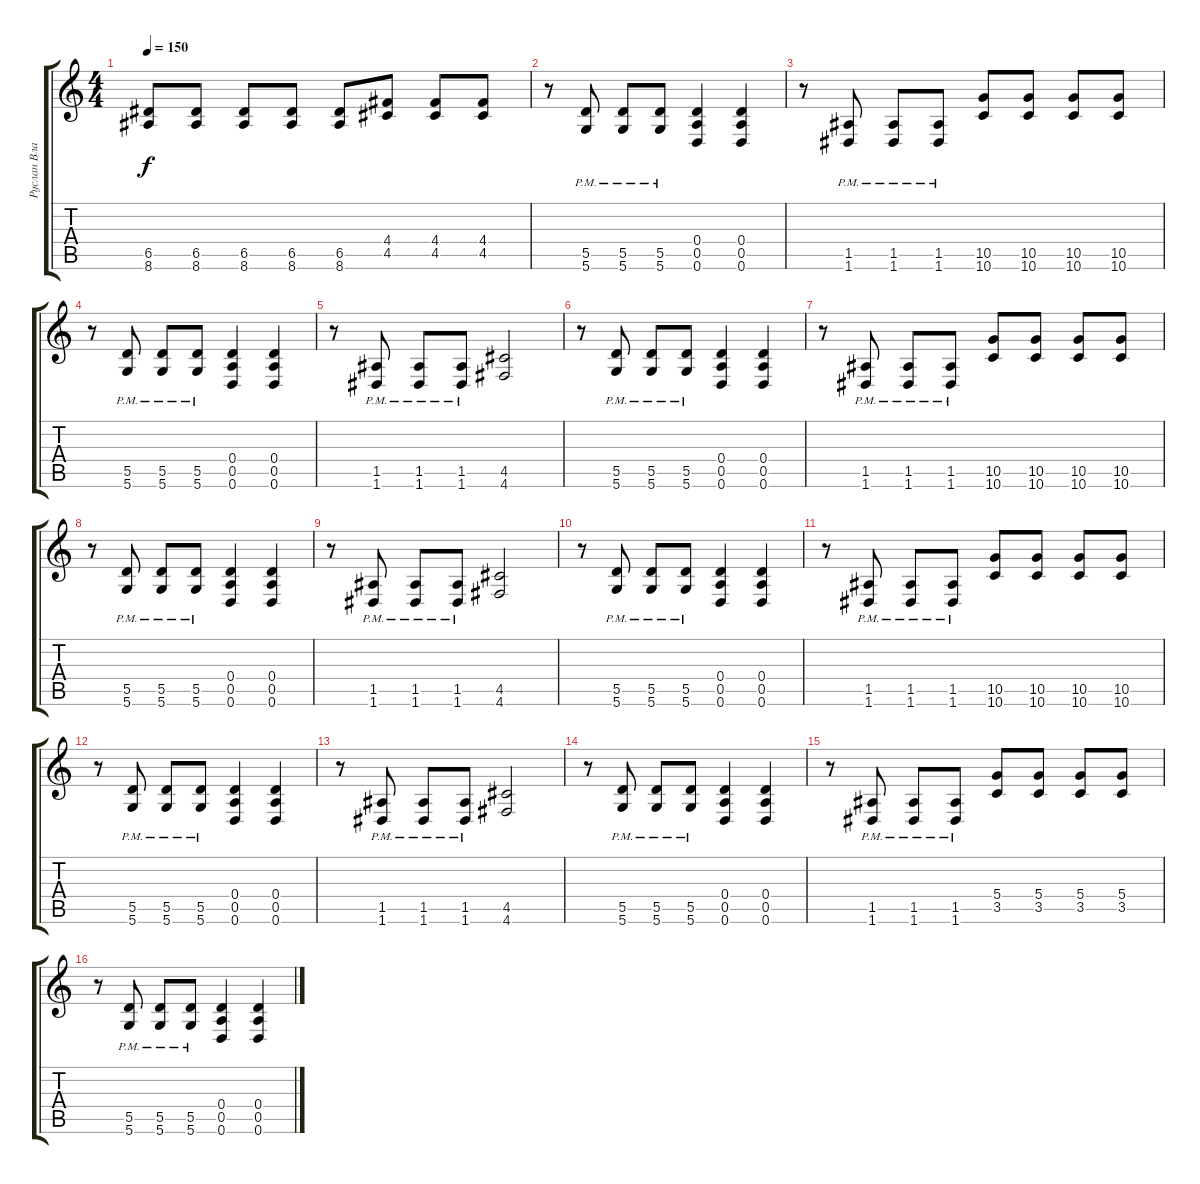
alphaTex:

\track ("Руслан Владыко" "Руслан Вла") {instrument distortionguitar}
\staff {score tabs}
\tuning (E4 B3 G3 D3 A2 D2) {hide}
\ts (4 4)
\tempo 150
\clef g2
\ks c
(6.5 8.6).8{dy f} (6.5 8.6).8 (6.5 8.6).8 (6.5 8.6).8 (6.5 8.6).8 (4.4 4.5).8 (4.4 4.5).8 (4.4 4.5).8 |
r.8 (5.5{pm} 5.6{pm}).8 (5.5{pm} 5.6{pm}).8 (5.5{pm} 5.6).8 (0.4 0.5 0.6).4 (0.4 0.5 0.6).4 |
r.8 (1.5{pm} 1.6{pm}).8 (1.5{pm} 1.6{pm}).8 (1.5{pm} 1.6).8 (10.5 10.6).8 (10.5 10.6).8 (10.5 10.6).8 (10.5 10.6).8 |
r.8 (5.5{pm} 5.6{pm}).8 (5.5{pm} 5.6{pm}).8 (5.5{pm} 5.6).8 (0.4 0.5 0.6).4 (0.4 0.5 0.6).4 |
r.8 (1.5{pm} 1.6{pm}).8 (1.5{pm} 1.6{pm}).8 (1.5{pm} 1.6).8 (4.5 4.6).2 |
r.8 (5.5{pm} 5.6{pm}).8 (5.5{pm} 5.6{pm}).8 (5.5{pm} 5.6).8 (0.4 0.5 0.6).4 (0.4 0.5 0.6).4 |
r.8 (1.5{pm} 1.6{pm}).8 (1.5{pm} 1.6{pm}).8 (1.5{pm} 1.6).8 (10.5 10.6).8 (10.5 10.6).8 (10.5 10.6).8 (10.5 10.6).8 |
r.8 (5.5{pm} 5.6{pm}).8 (5.5{pm} 5.6{pm}).8 (5.5{pm} 5.6).8 (0.4 0.5 0.6).4 (0.4 0.5 0.6).4 |
r.8 (1.5{pm} 1.6{pm}).8 (1.5{pm} 1.6{pm}).8 (1.5{pm} 1.6).8 (4.5 4.6).2 |
r.8 (5.5{pm} 5.6{pm}).8 (5.5{pm} 5.6{pm}).8 (5.5{pm} 5.6).8 (0.4 0.5 0.6).4 (0.4 0.5 0.6).4 |
r.8 (1.5{pm} 1.6{pm}).8 (1.5{pm} 1.6{pm}).8 (1.5{pm} 1.6).8 (10.5 10.6).8 (10.5 10.6).8 (10.5 10.6).8 (10.5 10.6).8 |
r.8 (5.5{pm} 5.6{pm}).8 (5.5{pm} 5.6{pm}).8 (5.5{pm} 5.6).8 (0.4 0.5 0.6).4 (0.4 0.5 0.6).4 |
r.8 (1.5{pm} 1.6{pm}).8 (1.5{pm} 1.6{pm}).8 (1.5{pm} 1.6).8 (4.5 4.6).2 |
r.8 (5.5{pm} 5.6{pm}).8 (5.5{pm} 5.6{pm}).8 (5.5{pm} 5.6).8 (0.4 0.5 0.6).4 (0.4 0.5 0.6).4 |
r.8 (1.5{pm} 1.6{pm}).8 (1.5{pm} 1.6{pm}).8 (1.5{pm} 1.6).8 (5.4 3.5).8 (5.4 3.5).8 (5.4 3.5).8 (5.4 3.5).8 |
r.8 (5.5{pm} 5.6{pm}).8 (5.5{pm} 5.6{pm}).8 (5.5{pm} 5.6).8 (0.4 0.5 0.6).4 (0.4 0.5 0.6).4
